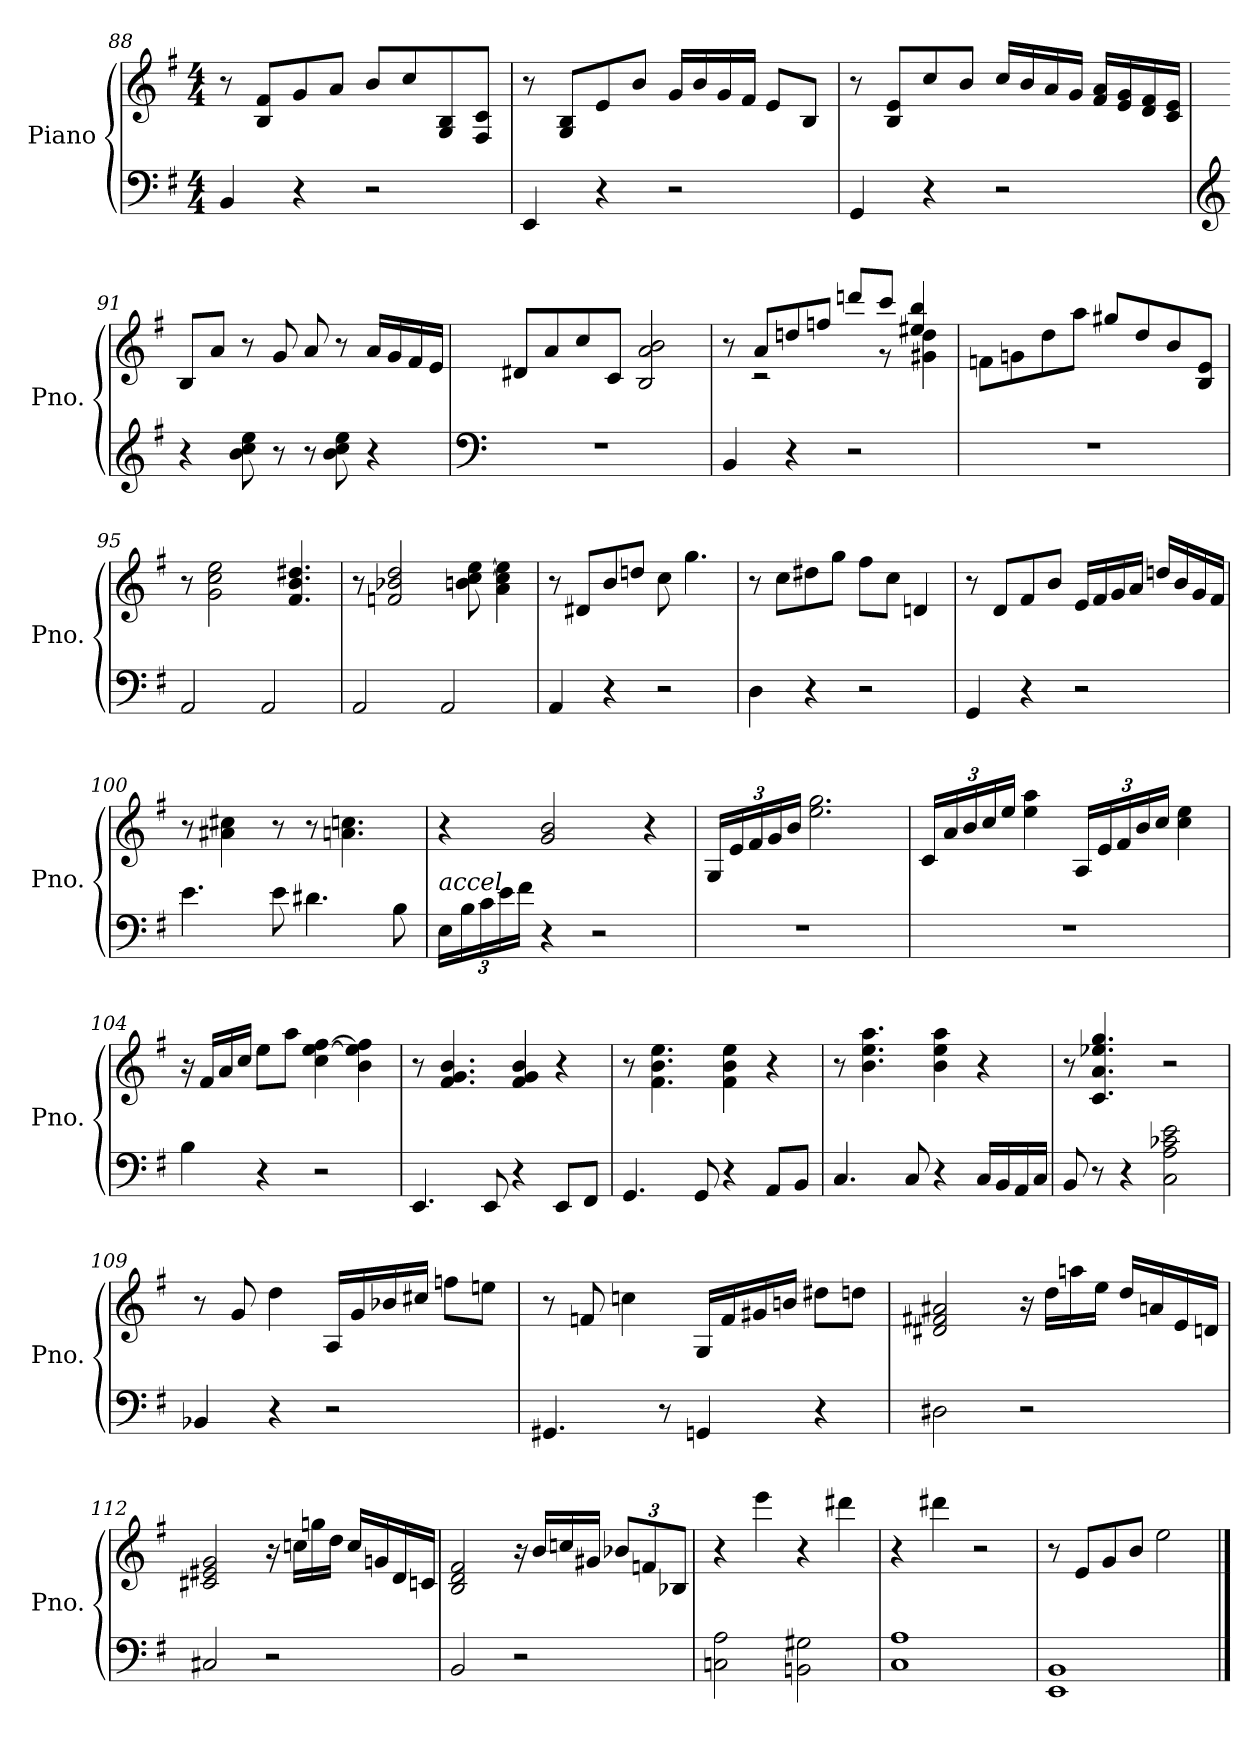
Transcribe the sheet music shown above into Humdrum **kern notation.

**kern	**kern
*part1	*part1
*staff2	*staff1
*I"Piano	*
*I'Pno.	*
*clefF4	*clefG2
*k[f#]	*k[f#]
*M4/4	*M4/4
=88	=88
4BB/	8r
.	8B/ 8f#/L
4r	8g/
.	8a/J
2r	8b/L
.	8cc/
.	8G/ 8B/
.	8F#/ 8c/J
=89	=89
4EE/	8r
.	8G/ 8B/L
4r	8e/
.	8b/J
2r	16g/LL
.	16b/
.	16g/
.	16f#/JJ
.	8e/L
.	8B/J
!!LO:PB:g=z
=90	=90
4GG/	8r
.	8B/ 8e/L
4r	8cc/
.	8b/J
2r	16cc/LL
.	16b/
.	16a/
.	16g/JJ
.	16f#/ 16a/LL
.	16e/ 16g/
.	16d/ 16f#/
.	16c/ 16e/JJ
=91	=91
*clefG2	*
4r	8B/L
.	8a/J
8b\ 8cc\ 8ee\	8r
8r	8g/
8r	8a/
8b\ 8cc\ 8ee\	8r
4r	16a/LL
.	16g/
.	16f#/
.	16e/JJ
=92	=92
*clefF4	*
1r	8d#X/L
.	8a/
.	8cc/
.	8c/J
.	2B/ 2a/ 2b/
=93	=93
*	*^
4BB/	8r	8ryy
.	8a/L	2r
4r	8ddn/	.
.	8ffn/J	.
2r	8dddn/L	.
.	8ccc/J	8r
.	4ee#X/ 4bb/	4g#X\ 4dd\
*	*v	*v
!!LO:LB:g=z
=94	=94
1r	8fn\L
.	8gn\
.	8dd\
.	8aa\J
.	8gg#X/L
.	8dd/
.	8b/
.	8B/ 8e/J
=95	=95
2AA/	8r
.	2g\ 2cc\ 2ee\
2AA/	.
.	4.f#/ 4.b/ 4.dd#X/
=96	=96
2AA/	8r
.	2fn/ 2b-X/ 2dd/
2AA/	.
.	8bn\ [8cc\ [8ee\
.	4a\ 4cc\] 4ee\]
=97	=97
4AA/	8r
.	8d#X/L
4r	8b/
.	8ddn/J
2r	8cc\
.	4.gg\
=98	=98
4D\	8r
.	8cc\L
4r	8dd#X\
.	8gg\J
2r	8ff#\L
.	8cc\J
.	4dn/
!!LO:LB:g=z
=99	=99
4GG/	8r
.	8d/L
4r	8f#/
.	8b/J
2r	16e/LL
.	16f#/
.	16g/
.	16a/JJ
.	16ddn/LL
.	16b/
.	16g/
.	16f#/JJ
=100	=100
4.e\	8r
.	4a#X\ 4cc#X\
8e\	8r
4.d#X\	8r
.	4.an\ 4.ccn\
8B\	.
=101	=101
!LO:TX:a:i:t=accel.	!
16E\LL	4r
*Xbrackettup	*
24B\	.
24c\	.
24e\	.
16f#\JJ	.
4r	2g/ 2b/
2r	.
.	4r
=102	=102
1r	16G/LL
*	*Xbrackettup
.	24e/
.	24f#/
.	24g/
.	16b/JJ
.	2.ee\ 2.gg\
!!LO:LB:g=z
=103	=103
1r	16c/LL
.	24a/
.	24b/
.	24cc/
.	16ee/JJ
.	4ee\ 4aa\
.	16A/LL
.	24e/
.	24f#/
.	24b/
.	16cc/JJ
.	4cc\ 4ee\
=104	=104
4B\	16r
.	16f#/LL
.	16a/
.	16cc/JJ
4r	8ee\L
.	8aa\J
2r	4cc\ [4ee\ [4ff#\
.	4b\ 4ee\] 4ff#\]
=105	=105
4.EE/	8r
.	4.f#/ 4.g/ 4.b/
8EE/	.
4r	4f#/ 4g/ 4b/
8EE/L	4r
8FF#/J	.
=106	=106
4.GG/	8r
.	4.f#\ 4.b\ 4.ee\
8GG/	.
4r	4f#\ 4b\ 4ee\
8AA/L	4r
8BB/J	.
=107	=107
4.C/	8r
.	4.b\ 4.ee\ 4.aa\
8C/	.
4r	4b\ 4ee\ 4aa\
16C/LL	4r
16BB/	.
16AA/	.
16C/JJ	.
!!LO:LB:g=z
=108	=108
8BB/	8r
8r	4.c/ 4.a/ 4.ee-X/ 4.gg/
4r	.
2C\ 2A\ 2c-X\ 2e\	2r
=109	=109
4BB-X/	8r
.	8g/
4r	4dd\
2r	16A/LL
.	16g/
.	16b-X/
.	16cc#X/JJ
.	8ffn\L
.	8een\J
=110	=110
4.GG#X/	8r
.	8fn/
.	4ccn\
8r	.
4GGn/	16G/LL
.	16f/
.	16g#X/
.	16bn/JJ
4r	8dd#X\L
.	8ddn\J
=111	=111
2D#X\	2d#X/ 2f#X/ 2a#X/
2r	16r
.	16dd\LL
.	16aan\
.	16ee\JJ
.	16dd/LL
.	16an/
.	16e/
.	16dn/JJ
!!LO:PB:g=z
=112	=112
2C#X/	2c#X/ 2e#X/ 2g/
2r	16r
.	16ccn\LL
.	16ggn\
.	16dd\JJ
.	16cc/LL
.	16gn/
.	16d/
.	16cn/JJ
=113	=113
2BB/	2B/ 2d/ 2f#/
2r	16r
.	16b/LL
.	16ccn/
.	16g#X/JJ
.	12b-X/L
.	12fn/
.	12B-X/J
=114	=114
2Cn\ 2A\	4r
.	4eee\
2BBn\ 2G#X\	4r
.	4ddd#X\
=115	=115
1C 1A	4r
.	4ddd#X\
.	2r
=116	=116
1EE 1BB	8r
.	8e/L
.	8g/
.	8b/J
.	2ee\
==	==
*-	*-
